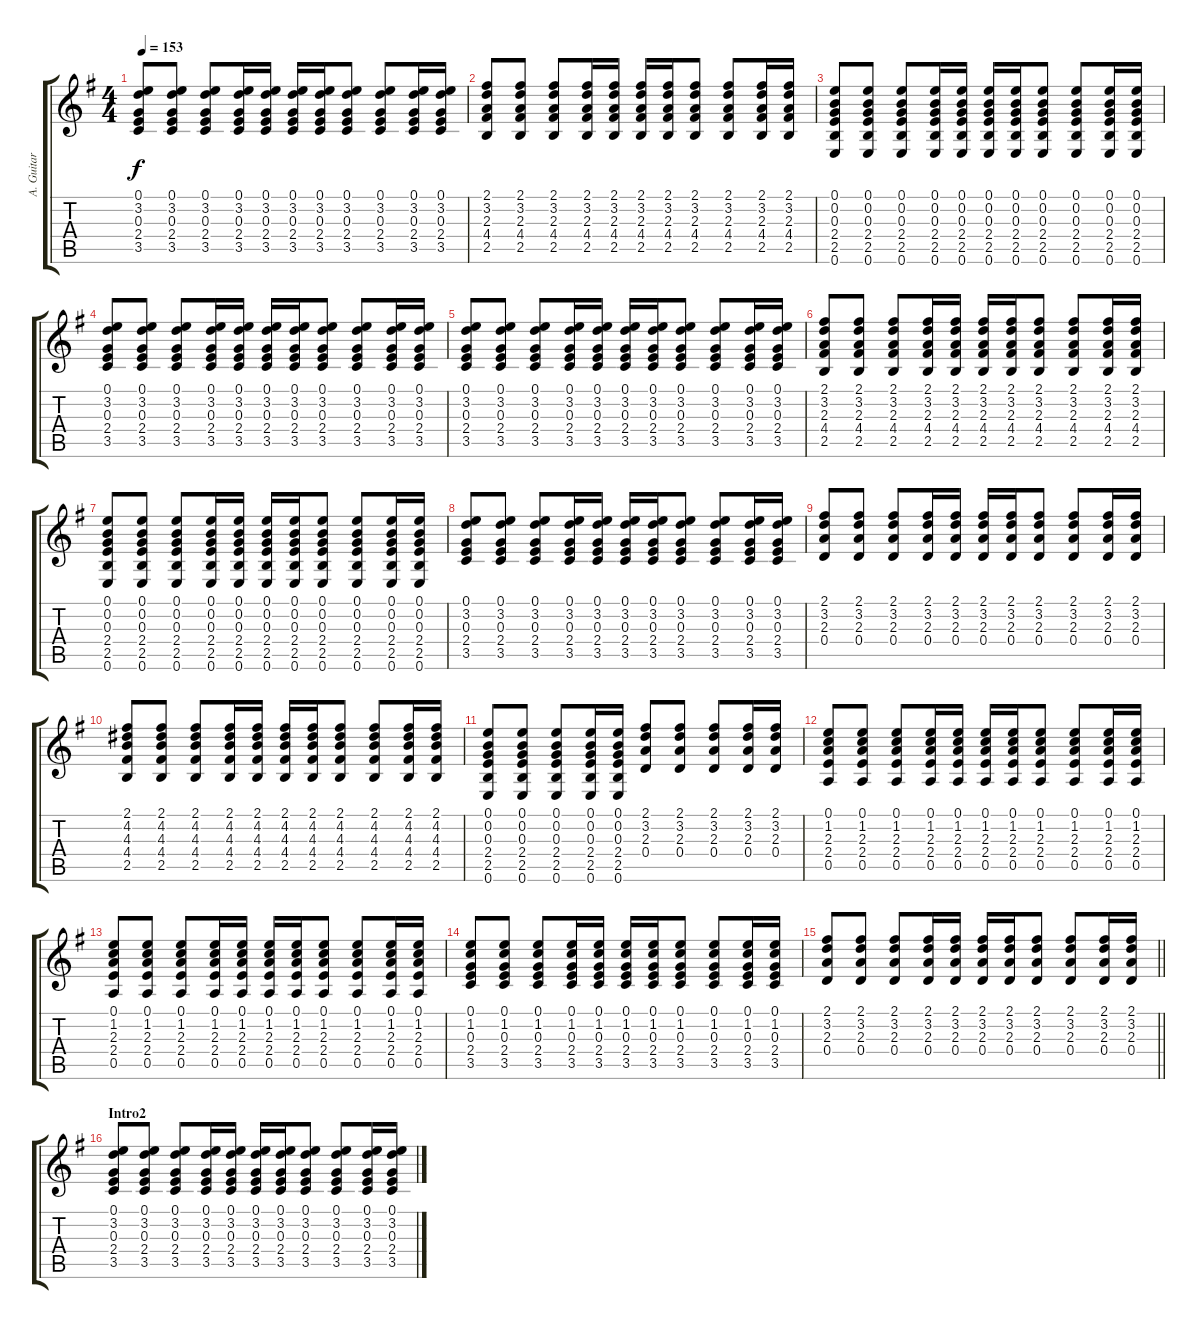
\track ("A. Guitar" "A. Guitar") {instrument acousticguitarsteel}
\staff {score tabs}
\tuning (E4 B3 G3 D3 A2 E2) {hide}
\ts (4 4)
\tempo 153
\clef g2
\ks g
(0.1 3.2 0.3 2.4 3.5).8{dy f} (0.1 3.2 0.3 2.4 3.5).8 (0.1 3.2 0.3 2.4 3.5).8 (0.1 3.2 0.3 2.4 3.5).16 (0.1 3.2 0.3 2.4 3.5).16 (0.1 3.2 0.3 2.4 3.5).16 (0.1 3.2 0.3 2.4 3.5).16 (0.1 3.2 0.3 2.4 3.5).8 (0.1 3.2 0.3 2.4 3.5).8 (0.1 3.2 0.3 2.4 3.5).16 (0.1 3.2 0.3 2.4 3.5).16 |
(2.1 3.2 2.3 4.4 2.5).8 (2.1 3.2 2.3 4.4 2.5).8 (2.1 3.2 2.3 4.4 2.5).8 (2.1 3.2 2.3 4.4 2.5).16 (2.1 3.2 2.3 4.4 2.5).16 (2.1 3.2 2.3 4.4 2.5).16 (2.1 3.2 2.3 4.4 2.5).16 (2.1 3.2 2.3 4.4 2.5).8 (2.1 3.2 2.3 4.4 2.5).8 (2.1 3.2 2.3 4.4 2.5).16 (2.1 3.2 2.3 4.4 2.5).16 |
(0.1 0.2 0.3 2.4 2.5 0.6).8 (0.1 0.2 0.3 2.4 2.5 0.6).8 (0.1 0.2 0.3 2.4 2.5 0.6).8 (0.1 0.2 0.3 2.4 2.5 0.6).16 (0.1 0.2 0.3 2.4 2.5 0.6).16 (0.1 0.2 0.3 2.4 2.5 0.6).16 (0.1 0.2 0.3 2.4 2.5 0.6).16 (0.1 0.2 0.3 2.4 2.5 0.6).8 (0.1 0.2 0.3 2.4 2.5 0.6).8 (0.1 0.2 0.3 2.4 2.5 0.6).16 (0.1 0.2 0.3 2.4 2.5 0.6).16 |
(0.1 3.2 0.3 2.4 3.5).8 (0.1 3.2 0.3 2.4 3.5).8 (0.1 3.2 0.3 2.4 3.5).8 (0.1 3.2 0.3 2.4 3.5).16 (0.1 3.2 0.3 2.4 3.5).16 (0.1 3.2 0.3 2.4 3.5).16 (0.1 3.2 0.3 2.4 3.5).16 (0.1 3.2 0.3 2.4 3.5).8 (0.1 3.2 0.3 2.4 3.5).8 (0.1 3.2 0.3 2.4 3.5).16 (0.1 3.2 0.3 2.4 3.5).16 |
(0.1 3.2 0.3 2.4 3.5).8 (0.1 3.2 0.3 2.4 3.5).8 (0.1 3.2 0.3 2.4 3.5).8 (0.1 3.2 0.3 2.4 3.5).16 (0.1 3.2 0.3 2.4 3.5).16 (0.1 3.2 0.3 2.4 3.5).16 (0.1 3.2 0.3 2.4 3.5).16 (0.1 3.2 0.3 2.4 3.5).8 (0.1 3.2 0.3 2.4 3.5).8 (0.1 3.2 0.3 2.4 3.5).16 (0.1 3.2 0.3 2.4 3.5).16 |
(2.1 3.2 2.3 4.4 2.5).8 (2.1 3.2 2.3 4.4 2.5).8 (2.1 3.2 2.3 4.4 2.5).8 (2.1 3.2 2.3 4.4 2.5).16 (2.1 3.2 2.3 4.4 2.5).16 (2.1 3.2 2.3 4.4 2.5).16 (2.1 3.2 2.3 4.4 2.5).16 (2.1 3.2 2.3 4.4 2.5).8 (2.1 3.2 2.3 4.4 2.5).8 (2.1 3.2 2.3 4.4 2.5).16 (2.1 3.2 2.3 4.4 2.5).16 |
(0.1 0.2 0.3 2.4 2.5 0.6).8 (0.1 0.2 0.3 2.4 2.5 0.6).8 (0.1 0.2 0.3 2.4 2.5 0.6).8 (0.1 0.2 0.3 2.4 2.5 0.6).16 (0.1 0.2 0.3 2.4 2.5 0.6).16 (0.1 0.2 0.3 2.4 2.5 0.6).16 (0.1 0.2 0.3 2.4 2.5 0.6).16 (0.1 0.2 0.3 2.4 2.5 0.6).8 (0.1 0.2 0.3 2.4 2.5 0.6).8 (0.1 0.2 0.3 2.4 2.5 0.6).16 (0.1 0.2 0.3 2.4 2.5 0.6).16 |
(0.1 3.2 0.3 2.4 3.5).8 (0.1 3.2 0.3 2.4 3.5).8 (0.1 3.2 0.3 2.4 3.5).8 (0.1 3.2 0.3 2.4 3.5).16 (0.1 3.2 0.3 2.4 3.5).16 (0.1 3.2 0.3 2.4 3.5).16 (0.1 3.2 0.3 2.4 3.5).16 (0.1 3.2 0.3 2.4 3.5).8 (0.1 3.2 0.3 2.4 3.5).8 (0.1 3.2 0.3 2.4 3.5).16 (0.1 3.2 0.3 2.4 3.5).16 |
(2.1 3.2 2.3 0.4).8 (2.1 3.2 2.3 0.4).8 (2.1 3.2 2.3 0.4).8 (2.1 3.2 2.3 0.4).16 (2.1 3.2 2.3 0.4).16 (2.1 3.2 2.3 0.4).16 (2.1 3.2 2.3 0.4).16 (2.1 3.2 2.3 0.4).8 (2.1 3.2 2.3 0.4).8 (2.1 3.2 2.3 0.4).16 (2.1 3.2 2.3 0.4).16 |
(2.1 4.2 4.3 4.4 2.5).8 (2.1 4.2 4.3 4.4 2.5).8 (2.1 4.2 4.3 4.4 2.5).8 (2.1 4.2 4.3 4.4 2.5).16 (2.1 4.2 4.3 4.4 2.5).16 (2.1 4.2 4.3 4.4 2.5).16 (2.1 4.2 4.3 4.4 2.5).16 (2.1 4.2 4.3 4.4 2.5).8 (2.1 4.2 4.3 4.4 2.5).8 (2.1 4.2 4.3 4.4 2.5).16 (2.1 4.2 4.3 4.4 2.5).16 |
(0.1 0.2 0.3 2.4 2.5 0.6).8 (0.1 0.2 0.3 2.4 2.5 0.6).8 (0.1 0.2 0.3 2.4 2.5 0.6).8 (0.1 0.2 0.3 2.4 2.5 0.6).16 (0.1 0.2 0.3 2.4 2.5 0.6).16 (2.1 3.2 2.3 0.4).8 (2.1 3.2 2.3 0.4).8 (2.1 3.2 2.3 0.4).8 (2.1 3.2 2.3 0.4).16 (2.1 3.2 2.3 0.4).16 |
(0.1 1.2 2.3 2.4 0.5).8 (0.1 1.2 2.3 2.4 0.5).8 (0.1 1.2 2.3 2.4 0.5).8 (0.1 1.2 2.3 2.4 0.5).16 (0.1 1.2 2.3 2.4 0.5).16 (0.1 1.2 2.3 2.4 0.5).16 (0.1 1.2 2.3 2.4 0.5).16 (0.1 1.2 2.3 2.4 0.5).8 (0.1 1.2 2.3 2.4 0.5).8 (0.1 1.2 2.3 2.4 0.5).16 (0.1 1.2 2.3 2.4 0.5).16 |
(0.1 1.2 2.3 2.4 0.5).8 (0.1 1.2 2.3 2.4 0.5).8 (0.1 1.2 2.3 2.4 0.5).8 (0.1 1.2 2.3 2.4 0.5).16 (0.1 1.2 2.3 2.4 0.5).16 (0.1 1.2 2.3 2.4 0.5).16 (0.1 1.2 2.3 2.4 0.5).16 (0.1 1.2 2.3 2.4 0.5).8 (0.1 1.2 2.3 2.4 0.5).8 (0.1 1.2 2.3 2.4 0.5).16 (0.1 1.2 2.3 2.4 0.5).16 |
(0.1 1.2 0.3 2.4 3.5).8 (0.1 1.2 0.3 2.4 3.5).8 (0.1 1.2 0.3 2.4 3.5).8 (0.1 1.2 0.3 2.4 3.5).16 (0.1 1.2 0.3 2.4 3.5).16 (0.1 1.2 0.3 2.4 3.5).16 (0.1 1.2 0.3 2.4 3.5).16 (0.1 1.2 0.3 2.4 3.5).8 (0.1 1.2 0.3 2.4 3.5).8 (0.1 1.2 0.3 2.4 3.5).16 (0.1 1.2 0.3 2.4 3.5).16 |
\barLineRight lightlight
(2.1 3.2 2.3 0.4).8 (2.1 3.2 2.3 0.4).8 (2.1 3.2 2.3 0.4).8 (2.1 3.2 2.3 0.4).16 (2.1 3.2 2.3 0.4).16 (2.1 3.2 2.3 0.4).16 (2.1 3.2 2.3 0.4).16 (2.1 3.2 2.3 0.4).8 (2.1 3.2 2.3 0.4).8 (2.1 3.2 2.3 0.4).16 (2.1 3.2 2.3 0.4).16 |
\section ("" "Intro2")
(0.1 3.2 0.3 2.4 3.5).8 (0.1 3.2 0.3 2.4 3.5).8 (0.1 3.2 0.3 2.4 3.5).8 (0.1 3.2 0.3 2.4 3.5).16 (0.1 3.2 0.3 2.4 3.5).16 (0.1 3.2 0.3 2.4 3.5).16 (0.1 3.2 0.3 2.4 3.5).16 (0.1 3.2 0.3 2.4 3.5).8 (0.1 3.2 0.3 2.4 3.5).8 (0.1 3.2 0.3 2.4 3.5).16 (0.1 3.2 0.3 2.4 3.5).16
